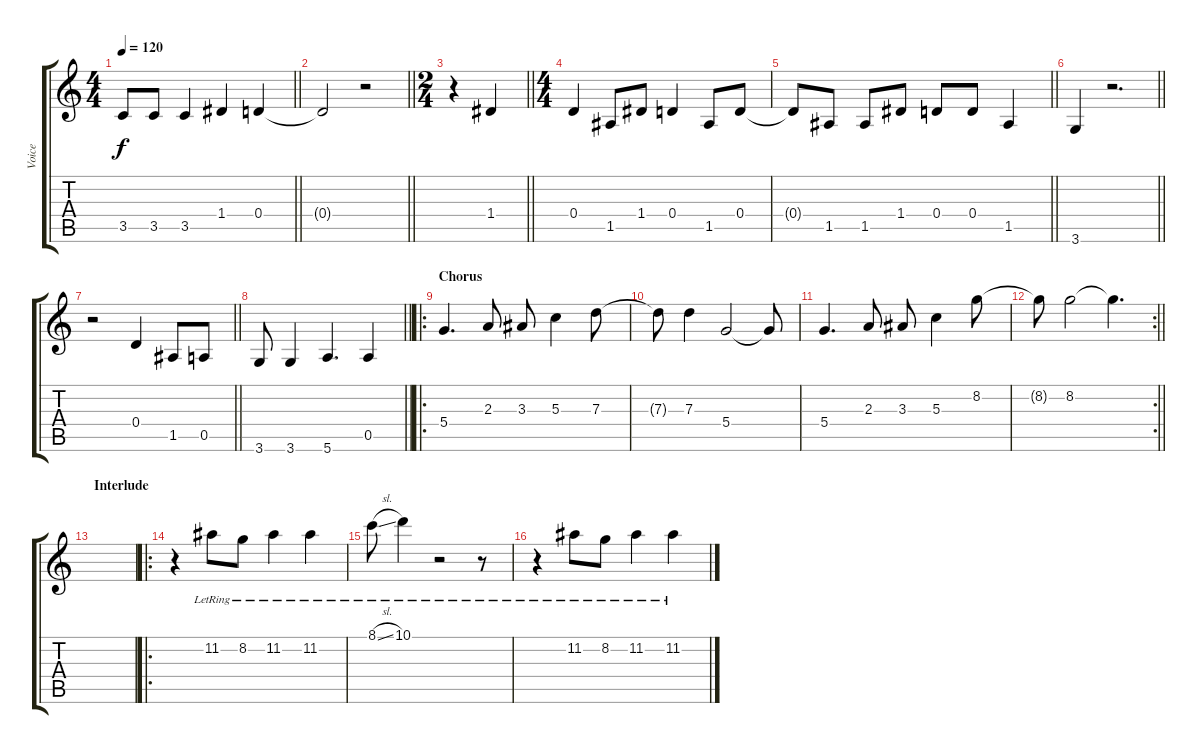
\track ("Voice" "Voice") {instrument acousticguitarsteel}
\staff {score tabs}
\tuning (E4 B3 G3 D3 A2 E2) {hide}
\ts (4 4)
\tempo 120
\clef g2
\barLineRight lightlight
\ks c
3.5.8{dy f} 3.5.8 3.5.4 1.4.4 0.4.4 |
\barLineRight lightlight
0.4{t}.2 r.2 |
\ts (2 4)
\barLineRight lightlight
r.4 1.4.4 |
\ts (4 4)
0.4.4 1.5.8 1.4.8 0.4.4 1.5.8 0.4.8 |
\barLineRight lightlight
0.4{t}.8 1.5.8 1.5.8 1.4.8 0.4.8 0.4.8 1.5.4 |
\barLineRight lightlight
3.6.4 r.2{d} |
\barLineRight lightlight
r.2 0.4.4 1.5.8 0.5.8 |
\barLineRight lightlight
3.6.8 3.6.4 5.6.4{d} 0.5.4 |
\ro
\section ("" "Chorus")
5.4.4{d} 2.3.8 3.3.8 5.3.4 7.3.8 |
7.3{t}.8 7.3.4 5.4.2 5.4{t}.8 |
5.4.4{d} 2.3.8 3.3.8 5.3.4 8.2.8 |
\rc 2
\barLineRight lightlight
8.2{t}.8 8.2.2 8.2{t}.4{d} |
\section ("" "Interlude")
|
\ro
r.4 11.2{lr}.8 8.2{lr}.8 11.2{lr}.4 11.2{lr}.4 |
8.1{sl lr}.8 10.1{lr}.4 r.2 r.8 |
r.4 11.2{lr}.8 8.2{lr}.8 11.2{lr}.4 11.2{lr}.4
